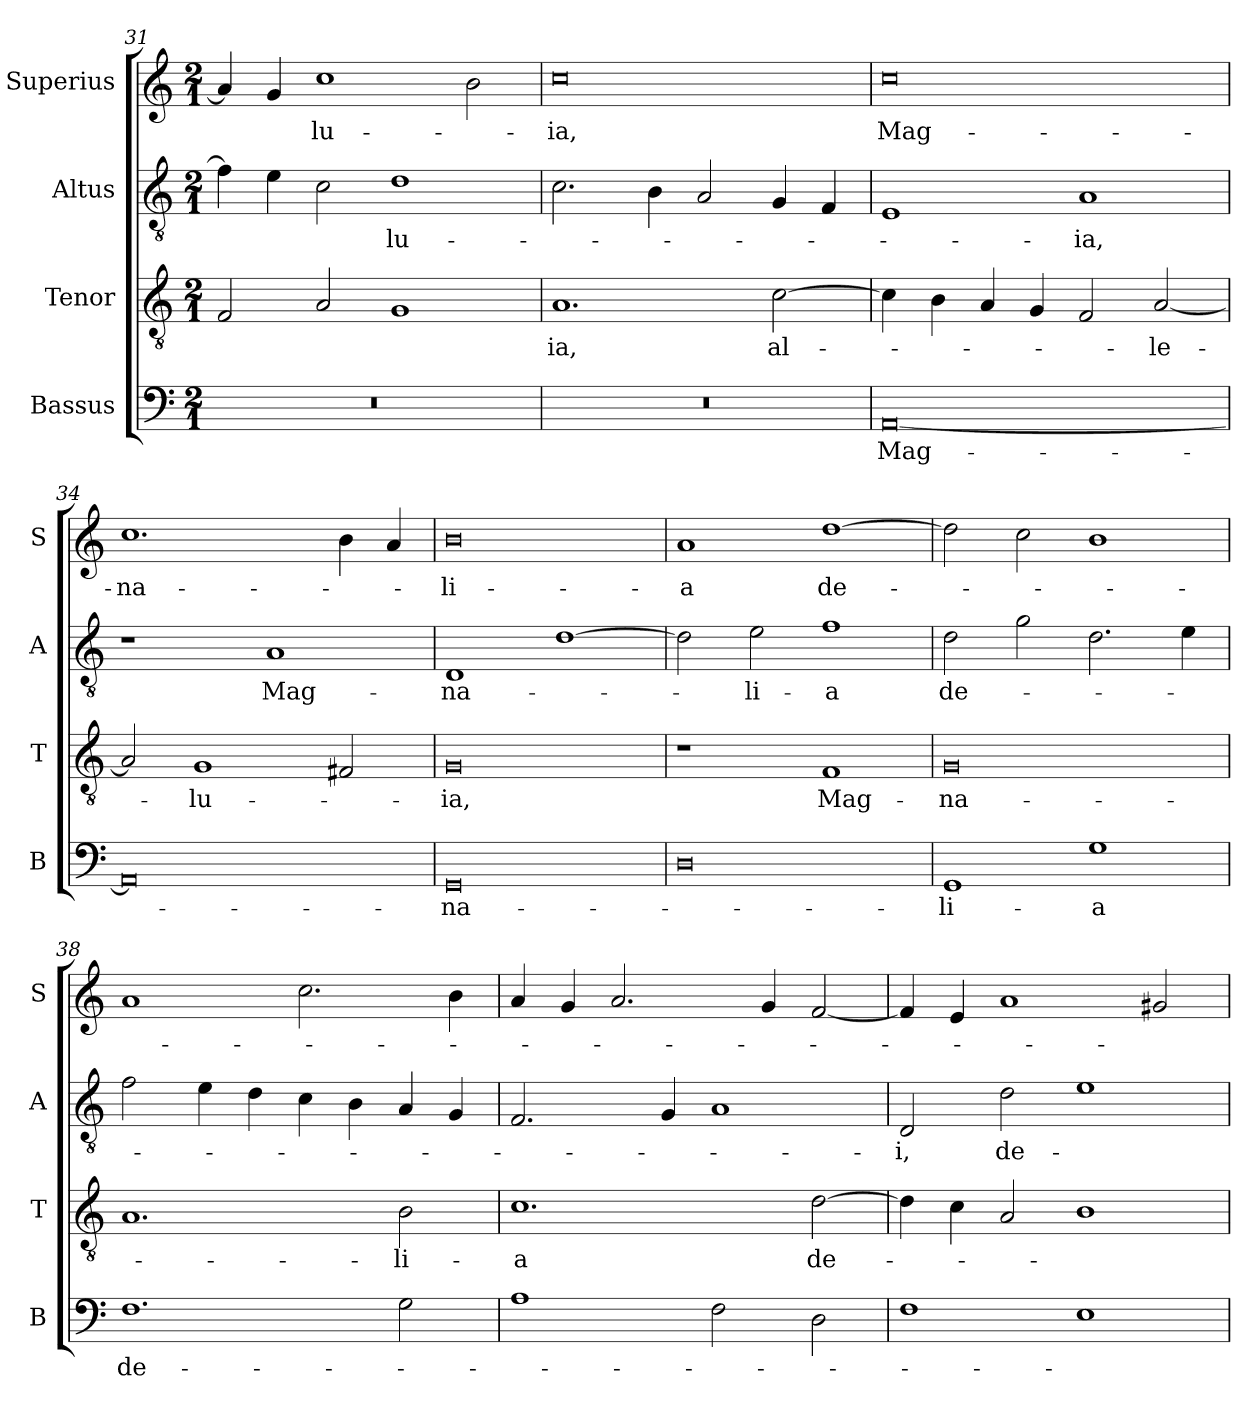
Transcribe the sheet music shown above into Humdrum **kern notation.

**kern	**text	**kern	**text	**kern	**text	**kern	**text
*part4	*part4	*part3	*part3	*part2	*part2	*part1	*part1
*staff4	*staff4	*staff3	*staff3	*staff2	*staff2	*staff1	*staff1
*I"Bassus	*	*I"Tenor	*	*I"Altus	*	*I"Superius	*
*I'B	*	*I'T	*	*I'A	*	*I'S	*
*clefF4	*	*clefGv2	*	*clefGv2	*	*clefG2	*
*k[]	*	*k[]	*	*k[]	*	*k[]	*
*M2/1	*	*M2/1	*	*M2/1	*	*M2/1	*
=31	=31	=31	=31	=31	=31	=31	=31
0r	.	2F	.	4f]	.	4a]	.
.	.	.	.	4e	.	4g	.
!	!	!	!	!	!	!	!LO:LY:i
.	.	2A	.	2c	.	1cc	-lu-
!	!	!	!	!	!LO:LY:i	!	!
.	.	1G	.	1d	-lu-	.	.
.	.	.	.	.	.	2b	.
=32	=32	=32	=32	=32	=32	=32	=32
!	!	!	!LO:LY:i	!	!	!	!LO:LY:i
0r	.	1.A	-ia,	2.c	.	0cc	-ia,
.	.	.	.	4B	.	.	.
.	.	.	.	2A	.	.	.
!	!	!	!LO:LY:i	!	!	!	!
.	.	[2c	al-	4G	.	.	.
.	.	.	.	4F	.	.	.
=33	=33	=33	=33	=33	=33	=33	=33
[0AA	Mag-	4c]	.	1E	.	0cc	Mag-
.	.	4B	.	.	.	.	.
.	.	4A	.	.	.	.	.
.	.	4G	.	.	.	.	.
!	!	!	!	!	!LO:LY:i	!	!
.	.	2F	.	1A	-ia,	.	.
!	!	!	!LO:LY:i	!	!	!	!
.	.	[2A	-le-	.	.	.	.
=34	=34	=34	=34	=34	=34	=34	=34
0AA]	.	2A]	.	1r	.	1.cc	-na-
!	!	!	!LO:LY:i	!	!	!	!
.	.	1G	-lu-	.	.	.	.
.	.	.	.	1A	Mag-	.	.
.	.	2F#X	.	.	.	4b	.
.	.	.	.	.	.	4a	.
=35	=35	=35	=35	=35	=35	=35	=35
0GG	-na-	0G	-ia,	1D	-na-	0b	-li-
.	.	.	.	[1d	.	.	.
=36	=36	=36	=36	=36	=36	=36	=36
0D	.	1r	.	2d]	.	1a	-a
.	.	.	.	2e	-li-	.	.
.	.	1F	Mag-	1f	-a	[1dd	de-
=37	=37	=37	=37	=37	=37	=37	=37
1GG	-li-	0G	-na-	2d	de-	2dd]	.
.	.	.	.	2g	.	2cc	.
1G	-a	.	.	2.d	.	1b	.
.	.	.	.	4e	.	.	.
=38	=38	=38	=38	=38	=38	=38	=38
1.F	de-	1.A	.	2f	.	1a	.
.	.	.	.	4e	.	.	.
.	.	.	.	4d	.	.	.
.	.	.	.	4c	.	2.cc	.
.	.	.	.	4B	.	.	.
2G	.	2B	-li-	4A	.	.	.
.	.	.	.	4G	.	4b	.
=39	=39	=39	=39	=39	=39	=39	=39
1A	.	1.c	-a	2.F	.	4a	.
.	.	.	.	.	.	4g	.
.	.	.	.	.	.	2.a	.
.	.	.	.	4G	.	.	.
2F	.	.	.	1A	.	.	.
.	.	.	.	.	.	4g	.
2D	.	[2d	de-	.	.	[2f	.
=40	=40	=40	=40	=40	=40	=40	=40
1F	.	4d]	.	2D	-i,	4f]	.
.	.	4c	.	.	.	4e	.
!	!	!	!	!	!LO:LY:i	!	!
.	.	2A	.	2d	de-	1a	.
1E	.	1B	.	1e	.	.	.
.	.	.	.	.	.	2g#i	.
=	=	=	=	=	=	=	=
*-	*-	*-	*-	*-	*-	*-	*-
